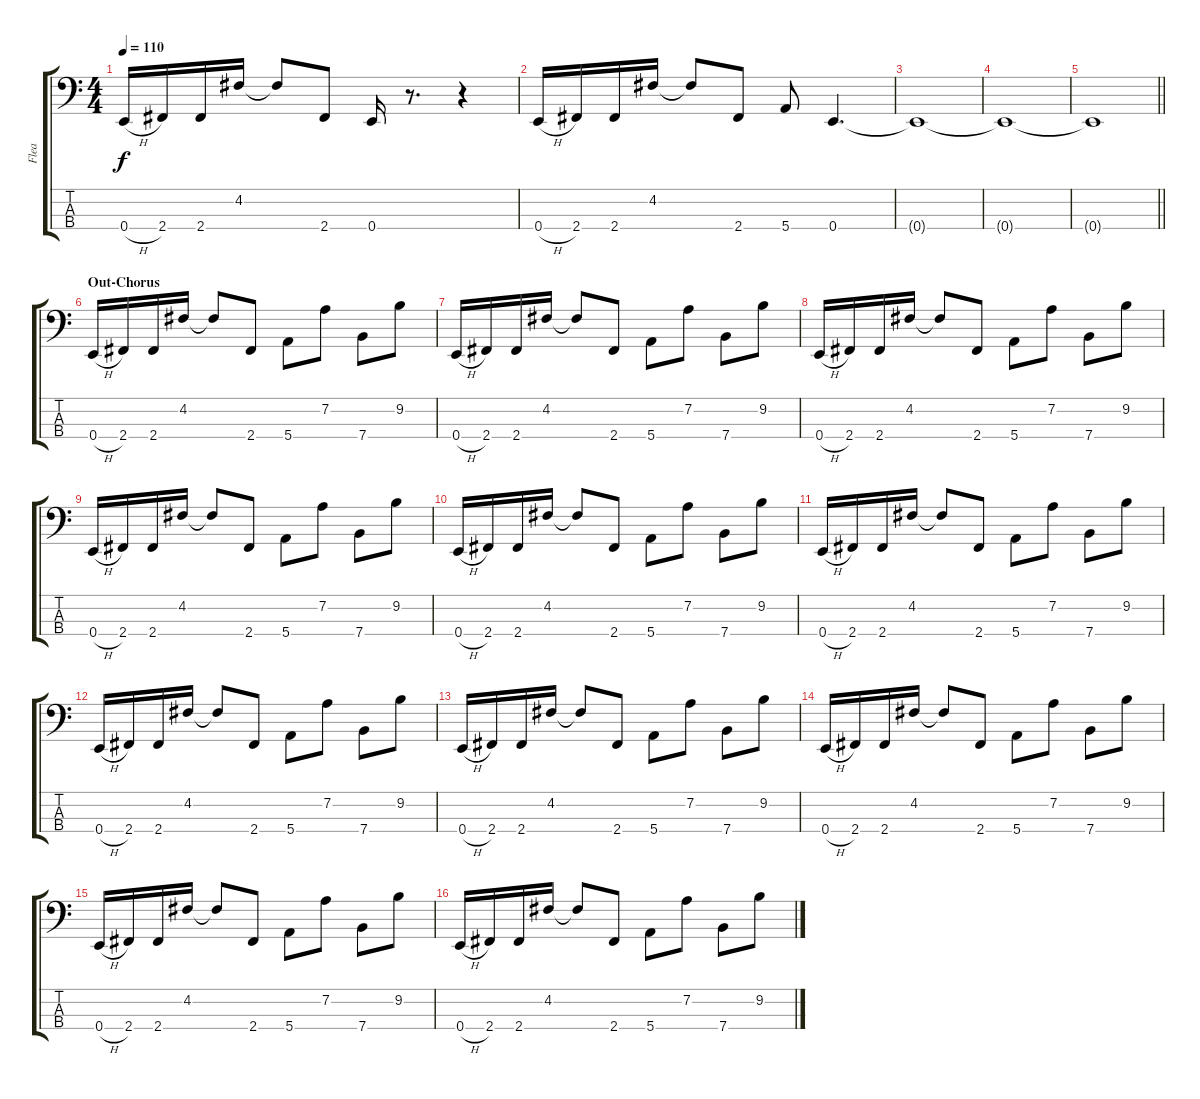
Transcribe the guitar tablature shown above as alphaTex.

\track ("Flea" "Flea") {instrument slapbass1}
\staff {score tabs}
\tuning (G2 D2 A1 E1) {hide}
\ts (4 4)
\tempo 110
\clef f4
\ks c
0.4{h}.16{dy f} 2.4.16 2.4.16 4.2.16 4.2{t}.8 2.4.8 0.4.16 r.8{d} r.4 |
0.4{h}.16 2.4.16 2.4.16 4.2.16 4.2{t}.8 2.4.8 5.4.8 0.4.4{d} |
0.4{t}.1 |
0.4{t}.1 |
\barLineRight lightlight
0.4{t}.1 |
\section ("" "Out-Chorus")
0.4{h}.16 2.4.16 2.4.16 4.2.16 4.2{t}.8 2.4.8 5.4.8 7.2.8 7.4.8 9.2.8 |
0.4{h}.16 2.4.16 2.4.16 4.2.16 4.2{t}.8 2.4.8 5.4.8 7.2.8 7.4.8 9.2.8 |
0.4{h}.16 2.4.16 2.4.16 4.2.16 4.2{t}.8 2.4.8 5.4.8 7.2.8 7.4.8 9.2.8 |
0.4{h}.16 2.4.16 2.4.16 4.2.16 4.2{t}.8 2.4.8 5.4.8 7.2.8 7.4.8 9.2.8 |
0.4{h}.16 2.4.16 2.4.16 4.2.16 4.2{t}.8 2.4.8 5.4.8 7.2.8 7.4.8 9.2.8 |
0.4{h}.16 2.4.16 2.4.16 4.2.16 4.2{t}.8 2.4.8 5.4.8 7.2.8 7.4.8 9.2.8 |
0.4{h}.16 2.4.16 2.4.16 4.2.16 4.2{t}.8 2.4.8 5.4.8 7.2.8 7.4.8 9.2.8 |
0.4{h}.16 2.4.16 2.4.16 4.2.16 4.2{t}.8 2.4.8 5.4.8 7.2.8 7.4.8 9.2.8 |
0.4{h}.16 2.4.16 2.4.16 4.2.16 4.2{t}.8 2.4.8 5.4.8 7.2.8 7.4.8 9.2.8 |
0.4{h}.16 2.4.16 2.4.16 4.2.16 4.2{t}.8 2.4.8 5.4.8 7.2.8 7.4.8 9.2.8 |
0.4{h}.16 2.4.16 2.4.16 4.2.16 4.2{t}.8 2.4.8 5.4.8 7.2.8 7.4.8 9.2.8
